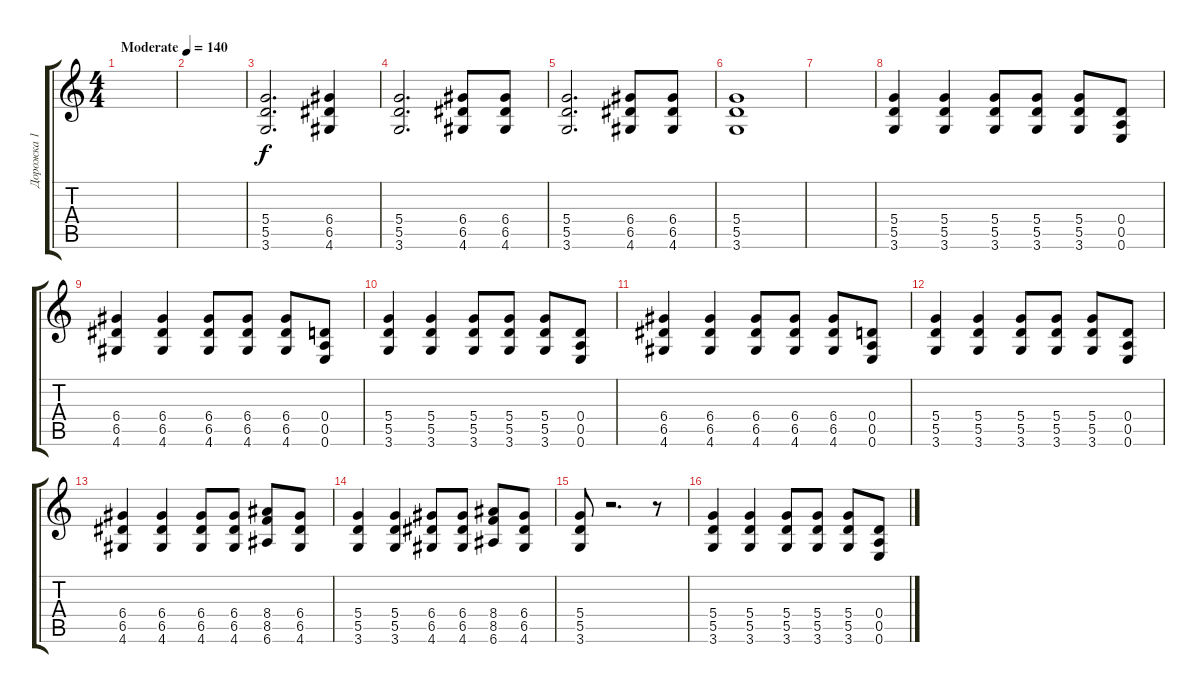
\track ("Дорожка 1" "Дорожка 1") {instrument overdrivenguitar}
\staff {score tabs}
\tuning (E4 B3 G3 D3 A2 E2) {hide}
\ts (4 4)
\tempo (140 "Moderate")
\clef g2
\ks c
|
|
(5.4 5.5 3.6).2{d} (6.4 6.5 4.6).4 |
(5.4 5.5 3.6).2{d} (6.4 6.5 4.6).8 (6.4 6.5 4.6).8 |
(5.4 5.5 3.6).2{d} (6.4 6.5 4.6).8 (6.4 6.5 4.6).8 |
(5.4 5.5 3.6).1 |
|
(5.4 5.5 3.6).4 (5.4 5.5 3.6).4 (5.4 5.5 3.6).8 (5.4 5.5 3.6).8 (5.4 5.5 3.6).8 (0.4 0.5 0.6).8 |
(6.4 6.5 4.6).4 (6.4 6.5 4.6).4 (6.4 6.5 4.6).8 (6.4 6.5 4.6).8 (6.4 6.5 4.6).8 (0.4 0.5 0.6).8 |
(5.4 5.5 3.6).4 (5.4 5.5 3.6).4 (5.4 5.5 3.6).8 (5.4 5.5 3.6).8 (5.4 5.5 3.6).8 (0.4 0.5 0.6).8 |
(6.4 6.5 4.6).4 (6.4 6.5 4.6).4 (6.4 6.5 4.6).8 (6.4 6.5 4.6).8 (6.4 6.5 4.6).8 (0.4 0.5 0.6).8 |
(5.4 5.5 3.6).4 (5.4 5.5 3.6).4 (5.4 5.5 3.6).8 (5.4 5.5 3.6).8 (5.4 5.5 3.6).8 (0.4 0.5 0.6).8 |
(6.4 6.5 4.6).4 (6.4 6.5 4.6).4 (6.4 6.5 4.6).8 (6.4 6.5 4.6).8 (8.4 8.5 6.6).8 (6.4 6.5 4.6).8 |
(5.4 5.5 3.6).4 (5.4 5.5 3.6).4 (6.4 6.5 4.6).8 (6.4 6.5 4.6).8 (8.4 8.5 6.6).8 (6.4 6.5 4.6).8 |
(5.4 5.5 3.6).8 r.2{d} r.8 |
(5.4 5.5 3.6).4 (5.4 5.5 3.6).4 (5.4 5.5 3.6).8 (5.4 5.5 3.6).8 (5.4 5.5 3.6).8 (0.4 0.5 0.6).8
